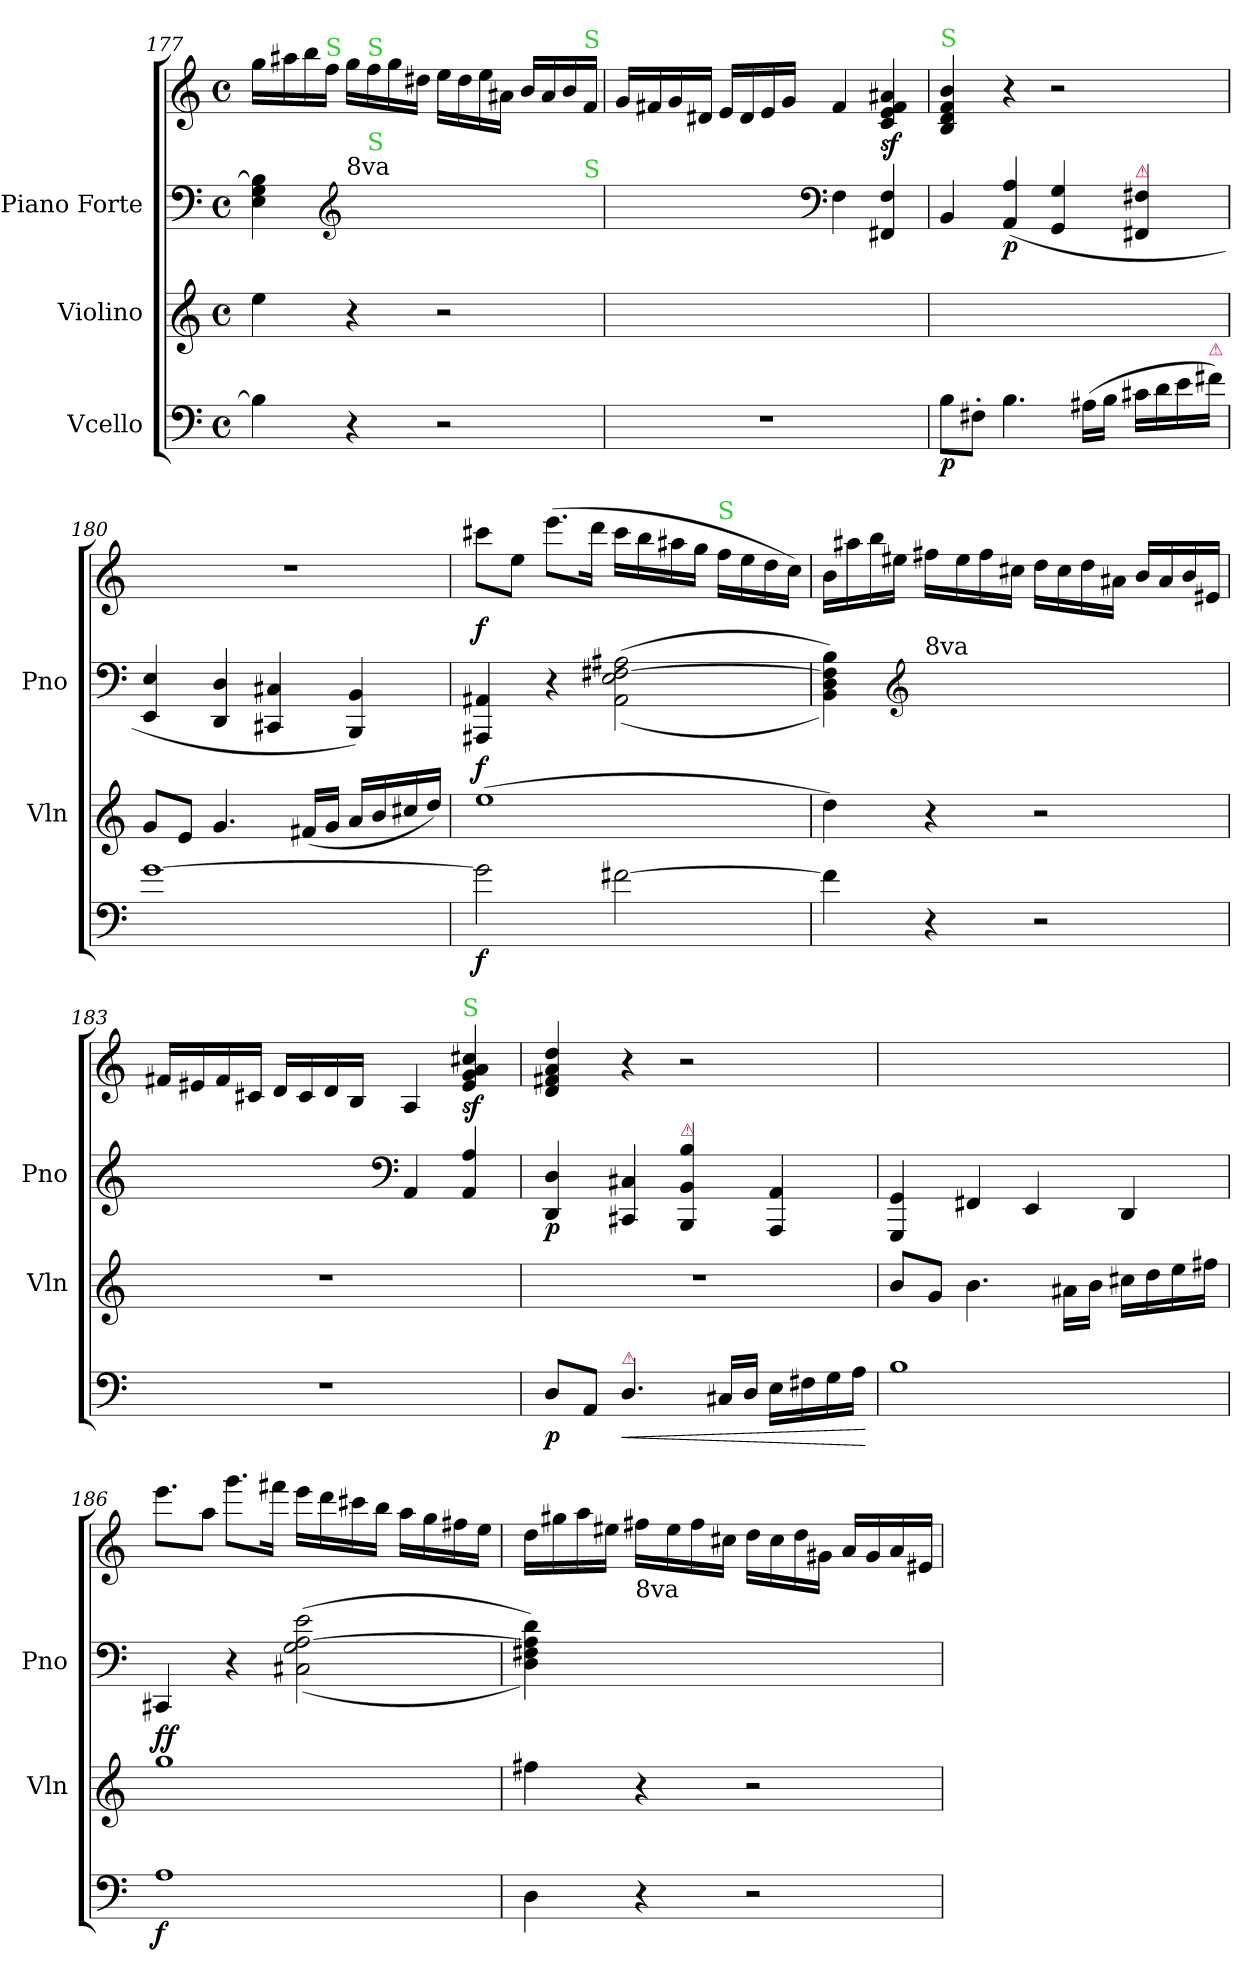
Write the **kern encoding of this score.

**kern	**dynam	**kern	**dynam	**kern	**kern	**dynam
*part3	*part3	*part2	*part2	*part1	*part1	*part1
*staff4	*staff4	*staff3	*staff3	*staff2	*staff1	*staff1/2
*I"Vcello	*	*I"Violino	*	*I"Piano Forte	*	*
*	*	*I'Vln	*	*I'Pno	*	*
*clefF4	*	*clefG2	*	*clefF4	*clefG2	*
*k[]	*	*k[]	*	*k[]	*k[]	*
*a:	*	*a:	*	*a:	*a:	*
*M4/4	*	*M4/4	*	*M4/4	*M4/4	*
*met(c)	*	*met(c)	*	*met(c)	*met(c)	*
=177	=177	=177	=177	=177	=177	=177
4B\]	.	4ee\	.	4E\ 4G\ 4B]\	16gg\LL	.
.	.	.	.	.	16aa#X\	.
.	.	.	.	.	16bb\	.
!	!	!	!	!	!LO:TX:a:color=limegreen:t=S	!
.	.	.	.	.	16ff\JJ	.
*	*	*	*	*clefG2	*	*
!	!	!	!	!LO:TX:a:t=8va	!	!
4r	.	4r	.	16g/LLyy	16gg\LL	.
!	!	!	!	!	!LO:TX:a:color=limegreen:t=S	!
!	!	!	!	!LO:TX:a:color=limegreen:t=S	!	!
.	.	.	.	16f/yy	16ff\	.
.	.	.	.	16g/yy	16gg\	.
.	.	.	.	16d#X/JJyy	16dd#X\JJ	.
2r	.	2r	.	16e/LLyy	16ee\LL	.
.	.	.	.	16d#/yy	16dd#\	.
.	.	.	.	16e/yy	16ee\	.
.	.	.	.	16A#X/JJyy	16a#X\JJ	.
.	.	.	.	16B/LLyy	16b/LL	.
.	.	.	.	16A#/yy	16a#/	.
.	.	.	.	16B/yy	16b/	.
!	!	!	!	!	!LO:TX:a:color=limegreen:t=S	!
!	!	!	!	!LO:TX:a:color=limegreen:t=S	!	!
.	.	.	.	16F/JJyy	16f/JJ	.
=178	=178	=178	=178	=178	=178	=178
1r	.	1ryy	.	16G/LLyy	16g/LL	.
.	.	.	.	16F#X/yy	16f#X/	.
.	.	.	.	16G/yy	16g/	.
.	.	.	.	16D#X/JJyy	16d#X/JJ	.
.	.	.	.	16E/LLyy	16e/LL	.
.	.	.	.	16D#/yy	16d#/	.
.	.	.	.	16E/yy	16e/	.
.	.	.	.	16G/JJyy	16g/JJ	.
*	*	*	*	*clefF4	*	*
.	.	.	.	4F#\	4f#/	.
.	.	.	.	4FF#X/ 4F#/	4c/ 4e/ 4f#/ 4a#X/	sf
=179	=179	=179	=179	=179	=179	=179
!	!	!	!	!	!LO:TX:a:color=limegreen:t=S	!
8B\L	p	1ryy	.	4BB/	4B/ 4d/ 4f/ 4b/	.
8F#X'\J	.	.	.	.	.	.
!	!	!	!	!	!	!LO:DY:b=2
4.B\	.	.	.	(>4AA/ 4A/	4r	p
.	.	.	.	4GG/ 4G/	2r	.
(16A#X\LL	.	.	.	.	.	.
16B\JJ	.	.	.	.	.	.
!	!	!	!	!LO:TX:a:color=crimson:t=⚠	!	!
16c#X\LL	.	.	.	4FF#X/ 4F#X/	.	.
16d\	.	.	.	.	.	.
16e\	.	.	.	.	.	.
!LO:TX:a:color=crimson:t=⚠	!	!	!	!	!	!
16f#X\JJ)	.	.	.	.	.	.
=180	=180	=180	=180	=180	=180	=180
[1g	.	8g/L	.	4EE/ 4E/	1r	.
.	.	8e/J	.	.	.	.
.	.	4.g/	.	4DD/ 4D/	.	.
.	.	.	.	4CC#X/ 4C#X/	.	.
.	.	(>16f#X/LL	.	.	.	.
.	.	16g/JJ	.	.	.	.
.	.	16a/LL	.	4BBB/ 4BB/)	.	.
.	.	16b/	.	.	.	.
.	.	16cc#X/	.	.	.	.
.	.	16dd/JJ)	.	.	.	.
=181	=181	=181	=181	=181	=181	=181
!	!	!	!LO:DY:a	!	!	!
2g\]	f	(1ee	f	4AAA#X/ 4AA#X/	8ccc#X\L	f
.	.	.	.	.	8ee\J	.
.	.	.	.	4r	(8.eee\L	.
.	.	.	.	.	16ddd\Jk	.
[2f#X\	.	.	.	(<(>2AA#\ 2E\ [2F#X\ 2A#X\	16ccc#\LL	.
.	.	.	.	.	16bb\	.
.	.	.	.	.	16aa#X\	.
.	.	.	.	.	16gg\JJ	.
!	!	!	!	!	!LO:TX:a:color=limegreen:t=S	!
.	.	.	.	.	16ff\LL	.
.	.	.	.	.	16ee\	.
.	.	.	.	.	16dd\	.
.	.	.	.	.	16cc\JJ)	.
=182	=182	=182	=182	=182	=182	=182
4f#\]	.	4dd\)	.	4BB\ 4D\ 4F#]\ 4B\))	16b\LL	.
.	.	.	.	.	16aa#X\	.
.	.	.	.	.	16bb\	.
.	.	.	.	.	16ee#X\JJ	.
*	*	*	*	*clefG2	*	*
!	!	!	!	!LO:TX:a:t=8va	!	!
4r	.	4r	.	16f#X/LLyy	16ff#X\LL	.
.	.	.	.	16e#X/yy	16ee#\	.
.	.	.	.	16f#/yy	16ff#\	.
.	.	.	.	16c#X/JJyy	16cc#X\JJ	.
2r	.	2r	.	16d/LLyy	16dd\LL	.
.	.	.	.	16c#/yy	16cc#\	.
.	.	.	.	16d/yy	16dd\	.
.	.	.	.	16A#X/JJyy	16a#X\JJ	.
.	.	.	.	16B/LLyy	16b/LL	.
.	.	.	.	16A#/yy	16a#/	.
.	.	.	.	16B/yy	16b/	.
.	.	.	.	16E#X/JJyy	16e#X/JJ	.
=183	=183	=183	=183	=183	=183	=183
1r	.	1r	.	16F#X/LLyy	16f#X/LL	.
.	.	.	.	16E#X/yy	16e#X/	.
.	.	.	.	16F#/yy	16f#/	.
.	.	.	.	16C#X/JJyy	16c#X/JJ	.
.	.	.	.	16D/LLyy	16d/LL	.
.	.	.	.	16C#/yy	16c#/	.
.	.	.	.	16D/yy	16d/	.
.	.	.	.	16BB/JJyy	16B/JJ	.
*	*	*	*	*clefF4	*	*
.	.	.	.	4AA/	4A/	.
!	!	!	!	!	!LO:TX:a:color=limegreen:t=S	!
.	.	.	.	4AA/ 4A/	4e#/ 4g/ 4a/ 4cc#X/	sf
=184	=184	=184	=184	=184	=184	=184
!	!	!	!	!	!	!LO:DY:b=2
8D/L	p	1r	.	4DD/ 4D/	4d/ 4f#X/ 4a/ 4dd/	p
8AA/J	.	.	.	.	.	.
!LO:TX:a:color=crimson:t=⚠	!	!	!	!	!	!
!	!LO:HP:b	!	!	!	!	!
4.D/	<	.	.	4CC#X/ 4C#X/	4r	.
!	!	!	!	!LO:TX:a:color=crimson:t=⚠	!	!
.	.	.	.	4BBB/ 4BB/ 4B/	2r	.
16C#X/LL	.	.	.	.	.	.
16D/JJ	.	.	.	.	.	.
16E\LL	.	.	.	4AAA/ 4AA/	.	.
16F#X\	.	.	.	.	.	.
16G\	.	.	.	.	.	.
16A\JJ	.	.	.	.	.	.
.	[	.	.	.	.	.
=185	=185	=185	=185	=185	=185	=185
1B	.	8b/L	.	4GGG/ 4GG/	1ryy	.
.	.	8g/J	.	.	.	.
.	.	4.b\	.	4FF#X/	.	.
.	.	.	.	4EE/	.	.
.	.	16a#X\LL	.	.	.	.
.	.	16b\JJ	.	.	.	.
.	.	16cc#X\LL	.	4DD/	.	.
.	.	16dd\	.	.	.	.
.	.	16ee\	.	.	.	.
.	.	16ff#X\JJ	.	.	.	.
=186	=186	=186	=186	=186	=186	=186
!	!	!	!	!	!	!LO:DY:b=2
1A	f	1gg	.	4CC#X/	8.eee\L	f f
!	!	!	!	!	!LO:N:vis=8	!
.	.	.	.	.	16aa\J	.
.	.	.	.	4r	8.ggg\L	.
.	.	.	.	.	16fff#X\Jk	.
.	.	.	.	(<(>2C#X\ 2G\ [2A\ 2e\	16eee\LL	.
.	.	.	.	.	16ddd\	.
.	.	.	.	.	16ccc#X\	.
.	.	.	.	.	16bb\JJ	.
.	.	.	.	.	16aa\LL	.
.	.	.	.	.	16gg\	.
.	.	.	.	.	16ff#X\	.
.	.	.	.	.	16ee\JJ	.
=187	=187	=187	=187	=187	=187	=187
4D\	.	4ff#X\	.	4D\ 4F#X\ 4A]\ 4d\))	16dd\LL	.
.	.	.	.	.	16gg#X\	.
.	.	.	.	.	16aa\	.
.	.	.	.	.	16ee#X\JJ	.
!	!	!	!	!LO:TX:a:t=8va	!	!
4r	.	4r	.	16f#X\LLyy	16ff#X\LL	.
.	.	.	.	16e#X\yy	16ee#\	.
.	.	.	.	16f#\yy	16ff#\	.
.	.	.	.	16c#X\JJyy	16cc#X\JJ	.
2r	.	2r	.	16d\LLyy	16dd\LL	.
.	.	.	.	16c#\yy	16cc#\	.
.	.	.	.	16d\yy	16dd\	.
.	.	.	.	16G#X\JJyy	16g#X\JJ	.
.	.	.	.	16A\LLyy	16a/LL	.
.	.	.	.	16G#\yy	16g#/	.
.	.	.	.	16A\yy	16a/	.
.	.	.	.	16E#X\JJyy	16e#X/JJ	.
=	=	=	=	=	=	=
*-	*-	*-	*-	*-	*-	*-
